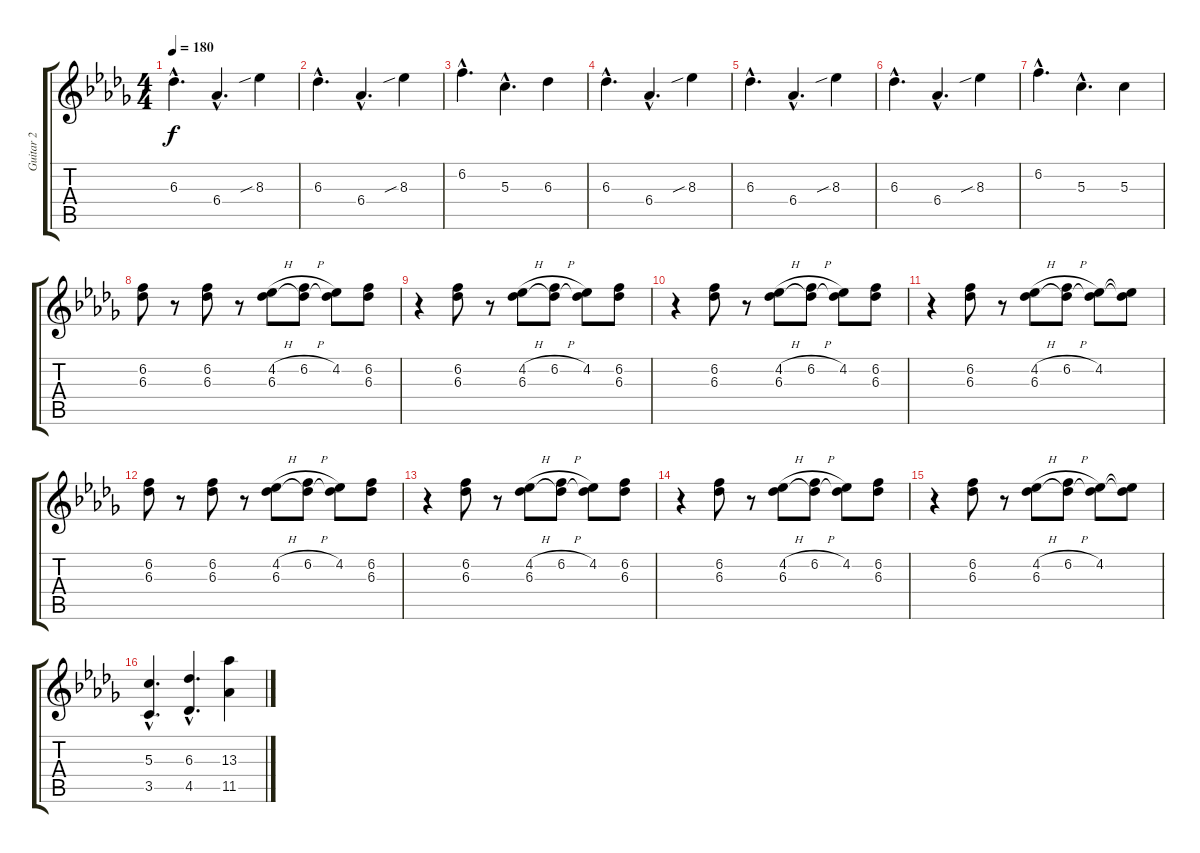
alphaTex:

\track ("Guitar 2" "Guitar 2") {instrument distortionguitar}
\staff {score tabs}
\tuning (E4 B3 G3 D3 A2 E2) {hide}
\ts (4 4)
\tempo 180
\clef g2
\ks db
6.3{hac}.4{d dy f} 6.4{hac}.4{d} 8.3{sib}.4 |
6.3{hac}.4{d} 6.4{hac}.4{d} 8.3{sib}.4 |
6.2{hac}.4{d} 5.3{hac}.4{d} 6.3.4 |
6.3{hac}.4{d} 6.4{hac}.4{d} 8.3{sib}.4 |
6.3{hac}.4{d} 6.4{hac}.4{d} 8.3{sib}.4 |
6.3{hac}.4{d} 6.4{hac}.4{d} 8.3{sib}.4 |
6.2{hac}.4{d} 5.3{hac}.4{d} 5.3.4 |
(6.2 6.3).8{volume 13} r.8 (6.2 6.3).8 r.8 (4.2{h} 6.3).8 (6.2{h} 6.3{t}).8 (4.2 6.3{t}).8 (6.2 6.3).8 |
r.4 (6.2 6.3).8 r.8 (4.2{h} 6.3).8 (6.2{h} 6.3{t}).8 (4.2 6.3{t}).8 (6.2 6.3).8 |
r.4 (6.2 6.3).8 r.8 (4.2{h} 6.3).8 (6.2{h} 6.3{t}).8 (4.2 6.3{t}).8 (6.2 6.3).8 |
r.4 (6.2 6.3).8 r.8 (4.2{h} 6.3).8 (6.2{h} 6.3{t}).8 (4.2 6.3{t}).8 (4.2{t} 6.3{t}).8 |
(6.2 6.3).8 r.8 (6.2 6.3).8 r.8 (4.2{h} 6.3).8 (6.2{h} 6.3{t}).8 (4.2 6.3{t}).8 (6.2 6.3).8 |
r.4 (6.2 6.3).8 r.8 (4.2{h} 6.3).8 (6.2{h} 6.3{t}).8 (4.2 6.3{t}).8 (6.2 6.3).8 |
r.4 (6.2 6.3).8 r.8 (4.2{h} 6.3).8 (6.2{h} 6.3{t}).8 (4.2 6.3{t}).8 (6.2 6.3).8 |
r.4 (6.2 6.3).8 r.8 (4.2{h} 6.3).8 (6.2{h} 6.3{t}).8 (4.2 6.3{t}).8 (4.2{t} 6.3{t}).8 |
(5.3{hac} 3.5{hac}).4{d volume 13 instrument distortionguitar} (6.3{hac} 4.5{hac}).4{d} (13.3 11.5).4
